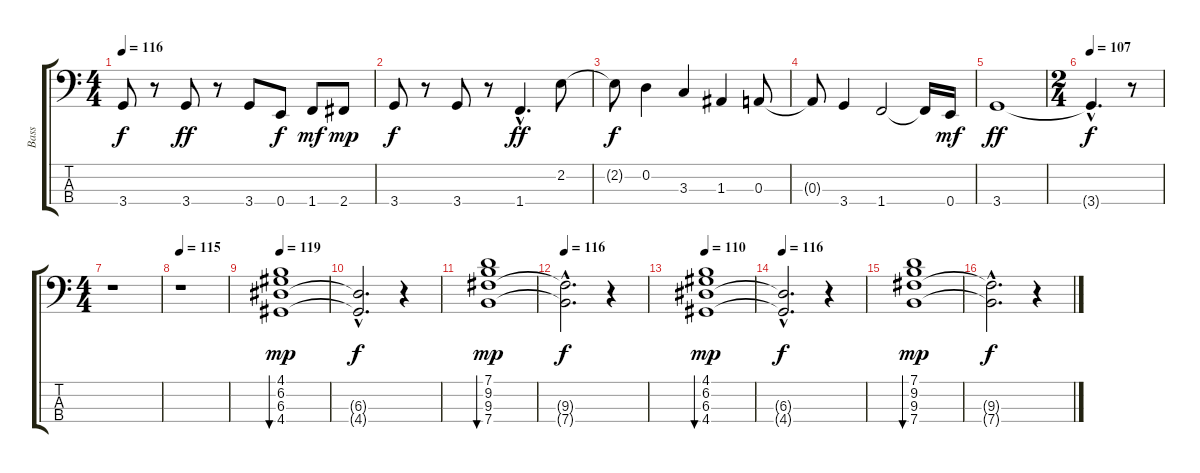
\track ("Bass" "Bass") {instrument slapbass2}
\staff {score tabs}
\tuning (G2 D2 A1 E1) {hide}
\ts (4 4)
\tempo 116
\clef f4
\ks c
3.4.8{dy f} r.8 3.4.8{dy ff} r.8 3.4.8 0.4.8{dy f} 1.4.8{dy mf} 2.4.8{dy mp} |
3.4.8{dy f} r.8 3.4.8 r.8 1.4{hac}.4{d dy ff} 2.2.8 |
2.2{t}.8{dy f} 0.2.4 3.3.4 1.3.4 0.3.8 |
0.3{t}.8 3.4.4 1.4.2 1.4{t}.16 0.4.16{dy mf} |
3.4.1{dy ff} |
\ts (2 4)
\tempo 107
3.4{hac t}.4{d dy f} r.8 |
\ts (4 4)
r.1 |
\tempo 115
r.1 |
\tempo 119
(4.1 6.2 6.3 4.4).1{bu 240 dy mp} |
(6.3{hac t} 4.4{hac t}).2{d dy f} r.4 |
(7.1 9.2 9.3 7.4).1{bu 240 dy mp} |
\tempo 116
(9.3{t} 7.4{hac t}).2{d dy f} r.4 |
\tempo 110
(4.1 6.2 6.3 4.4).1{bu 240 dy mp} |
\tempo 116
(6.3{hac t} 4.4{hac t}).2{d dy f} r.4 |
(7.1 9.2 9.3 7.4).1{bu 240 dy mp} |
(9.3{hac t} 7.4{hac t}).2{d dy f} r.4
